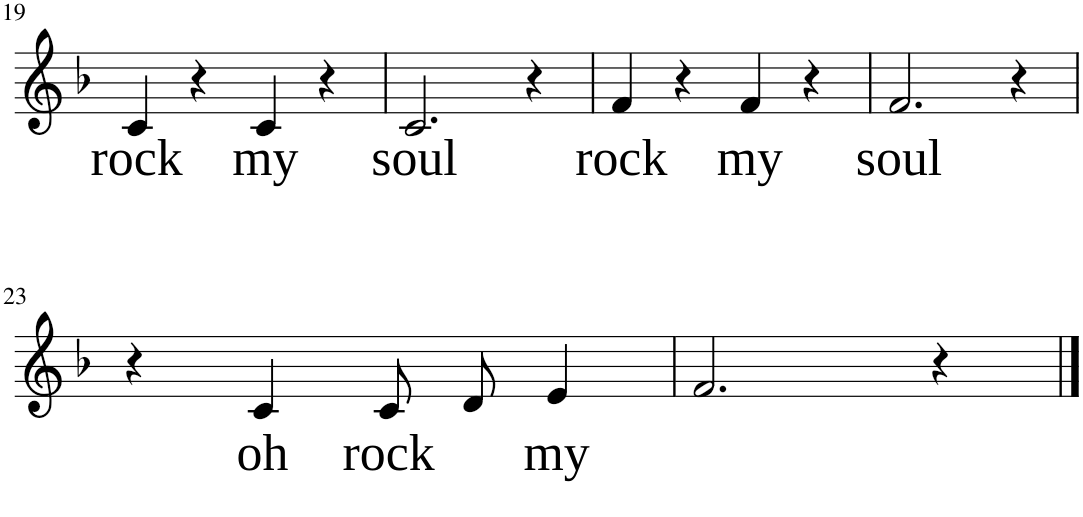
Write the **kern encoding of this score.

**kern	**text
*part1	*part1
*staff1	*staff1
*I"P1	*
!!LO:PB:g=z
*clefG2	*
*k[b-]	*
*F:	*
*M4/4	*
=19	=19
!	!LO:LY:b
4c/	rock
4r	.
!	!LO:LY:b
4c/	my
4r	.
=20	=20
!	!LO:LY:b
2.c/	soul
4r	.
=21	=21
!	!LO:LY:b
4f/	rock
4r	.
!	!LO:LY:b
4f/	my
4r	.
=22	=22
!	!LO:LY:b
2.f/	soul
4r	.
!!LO:LB:g=z
=23	=23
4r	.
!	!LO:LY:b
4c/	oh
!	!LO:LY:b
8c/L	rock
8d/J	.
!	!LO:LY:b
4e/	my
=24	=24
2.f/	.
4r	.
==	==
*-	*-
